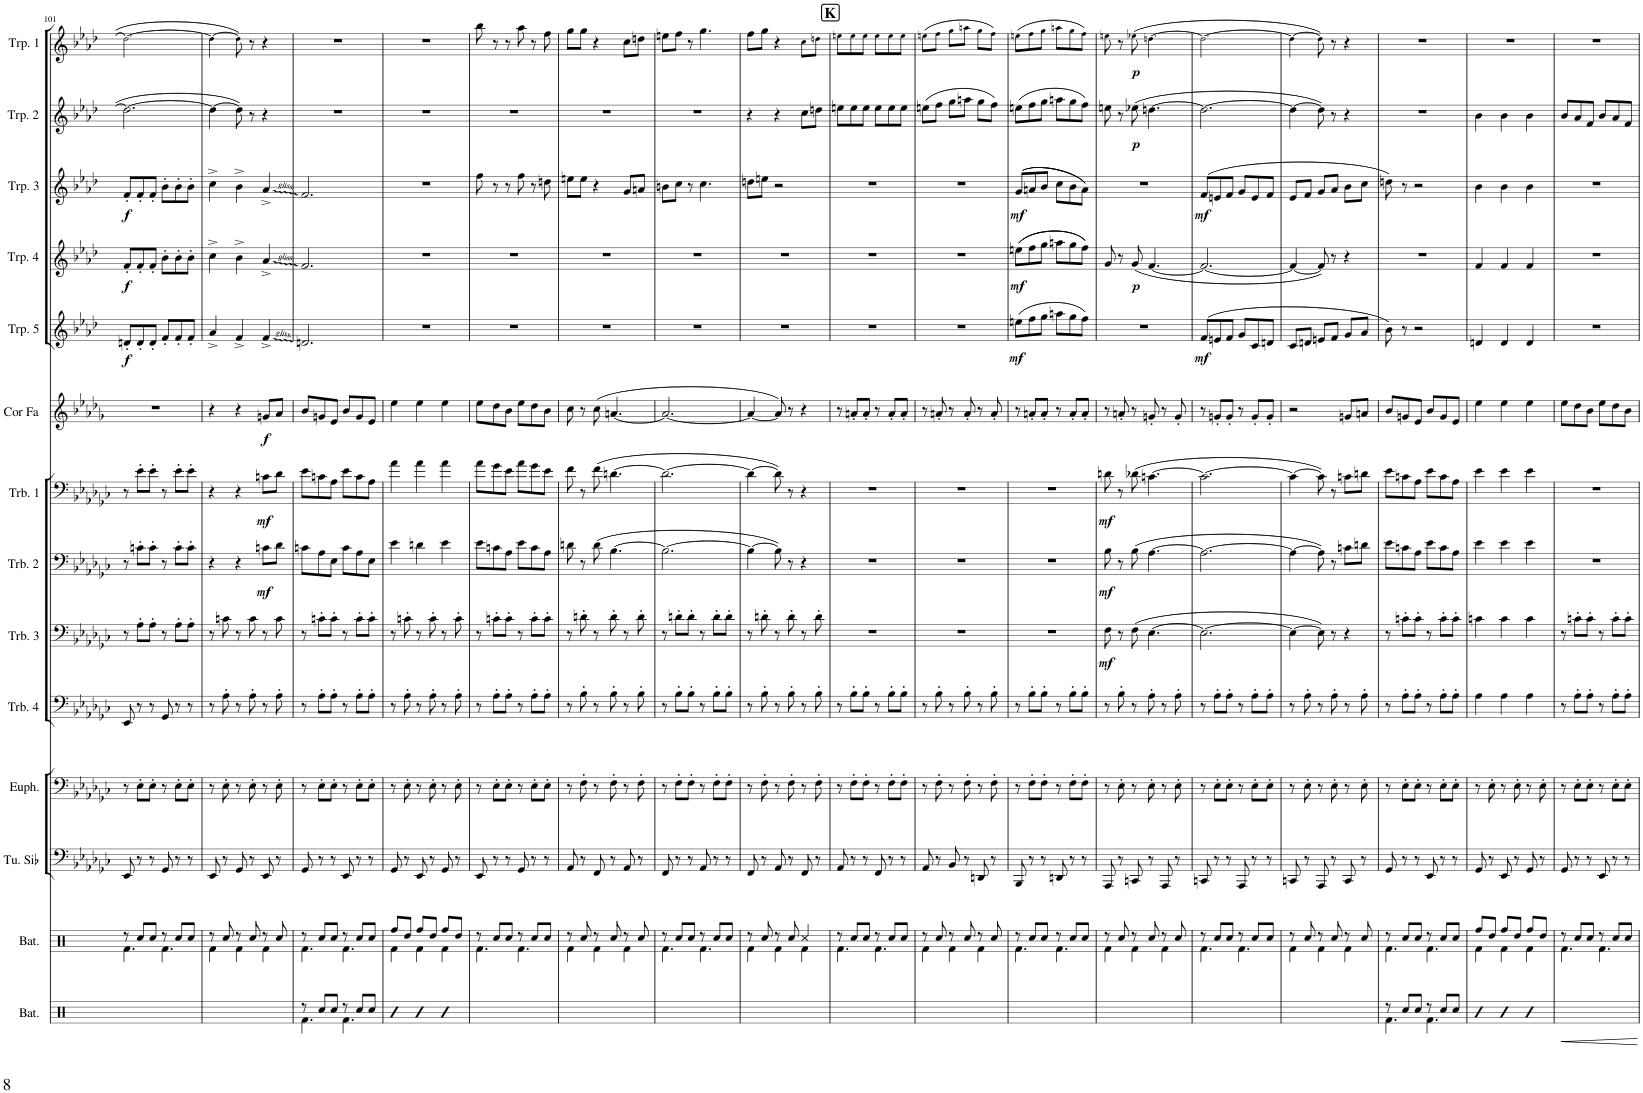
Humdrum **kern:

**kern	**dynam	**kern	**kern	**kern	**kern	**kern	**dynam	**kern	**dynam	**kern	**dynam	**kern	**dynam	**kern	**dynam	**kern	**dynam	**kern	**dynam	**kern	**dynam	**kern	**dynam
*part14	*part14	*part13	*part12	*part11	*part10	*part9	*part9	*part8	*part8	*part7	*part7	*part6	*part6	*part5	*part5	*part4	*part4	*part3	*part3	*part2	*part2	*part1	*part1
*staff14	*staff14	*staff13	*staff12	*staff11	*staff10	*staff9	*staff9	*staff8	*staff8	*staff7	*staff7	*staff6	*staff6	*staff5	*staff5	*staff4	*staff4	*staff3	*staff3	*staff2	*staff2	*staff1	*staff1
*I"Batterie	*	*I"Batterie	*I"Tuba en Sib	*I"Euphonium	*I"Trombone 4	*I"Trombone 3	*	*I"Trombone 2	*	*I"Trombone 1	*	*I"Cor en Fa	*	*I"Trompette 5	*	*I"Trompette 4	*	*I"Trompette 3	*	*I"Trompette 2	*	*I"Trompette 1	*
*I'Bat.	*	*I'Bat.	*I'Tu. Sib	*I'Euph.	*I'Trb. 4	*I'Trb. 3	*	*I'Trb. 2	*	*I'Trb. 1	*	*I'Cor Fa	*	*I'Trp. 5	*	*I'Trp. 4	*	*I'Trp. 3	*	*I'Trp. 2	*	*I'Trp. 1	*
!!LO:PB:g=z
*clefX	*	*clefX	*clefF4	*clefF4	*clefF4	*clefF4	*	*clefF4	*	*clefF4	*	*clefG2	*	*clefG2	*	*clefG2	*	*clefG2	*	*clefG2	*	*clefG2	*
*	*	*	*	*	*	*	*	*	*	*	*	*Trd4c7	*	*Trd1c2	*	*Trd1c2	*	*Trd1c2	*	*Trd1c2	*	*Trd1c2	*
*k[]	*	*k[]	*k[b-e-a-d-g-c-]	*k[b-e-a-d-g-c-]	*k[b-e-a-d-g-c-]	*k[b-e-a-d-g-c-]	*	*k[b-e-a-d-g-c-]	*	*k[b-e-a-d-g-c-]	*	*k[b-e-a-d-g-]	*	*k[b-e-a-d-]	*	*k[b-e-a-d-]	*	*k[b-e-a-d-]	*	*k[b-e-a-d-]	*	*k[b-e-a-d-]	*
*M6/8	*	*M6/8	*M6/8	*M6/8	*M6/8	*M6/8	*	*M6/8	*	*M6/8	*	*M6/8	*	*M6/8	*	*M6/8	*	*M6/8	*	*M6/8	*	*M6/8	*
=101	=101	=101	=101	=101	=101	=101	=101	=101	=101	=101	=101	=101	=101	=101	=101	=101	=101	=101	=101	=101	=101	=101	=101
*^	*	*^	*	*	*	*	*	*	*	*	*	*	*	*	*	*	*	*	*	*	*	*	*
!	!	!	!	!	!	!	!	!	!	!	!	!	!	!	!	!	!LO:DY:b	!	!LO:DY:b	!	!LO:DY:b	!	!	!	!
8r	4Rf\	.	8r	4.Rf\	8EE-/	8r	8EE-/	8r	.	8r	.	8r	.	2.r	.	8dn'/L	f	8f'/L	f	8f'/L	f	2.dd\_	.	2.dd!\_	.
8Rcc/	.	.	8Rcc/L	.	8r	8E-'\L	8r	8A-'\L	.	8cn'\L	.	8e-'\L	.	.	.	8d'/	.	8f'/	.	8f'/	.	.	.	.	.
4r	4r	.	8Rcc/J	.	8r	8E-'\J	8r	8A-'\J	.	8c'\J	.	8e-'\J	.	.	.	8d'/J	.	8f'/J	.	8f'/J	.	.	.	.	.
.	.	.	8r	4.Rf\	8GG-/	8r	8GG-/	8r	.	8r	.	8r	.	.	.	8f'/L	.	8b-'\L	.	8b-'\L	.	.	.	.	.
!	!	!LO:DY:b	!	!	!	!	!	!	!	!	!	!	!	!	!	!	!	!	!	!	!	!	!	!	!
*tremolo	*	*	*	*	*	*	*	*	*	*	*	*	*	*	*	*	*	*	*	*	*	*	*	*	*
32Rcc/LLL	4Rf\	f	8Rcc/L	.	8r	8E-'\L	8r	8A-'\L	.	8c'\L	.	8e-'\L	.	.	.	8f'/	.	8b-'\	.	8b-'\	.	.	.	.	.
32Rcc/	.	.	.	.	.	.	.	.	.	.	.	.	.	.	.	.	.	.	.	.	.	.	.	.	.
32Rcc/	.	.	.	.	.	.	.	.	.	.	.	.	.	.	.	.	.	.	.	.	.	.	.	.	.
32Rcc/	.	.	.	.	.	.	.	.	.	.	.	.	.	.	.	.	.	.	.	.	.	.	.	.	.
32Rcc/	.	.	8Rcc/J	.	8r	8E-'\J	8r	8A-'\J	.	8c'\J	.	8e-'\J	.	.	.	8f'/J	.	8b-'\J	.	8b-'\J	.	.	.	.	.
32Rcc/	.	.	.	.	.	.	.	.	.	.	.	.	.	.	.	.	.	.	.	.	.	.	.	.	.
32Rcc/	.	.	.	.	.	.	.	.	.	.	.	.	.	.	.	.	.	.	.	.	.	.	.	.	.
32Rcc/JJJ	.	.	.	.	.	.	.	.	.	.	.	.	.	.	.	.	.	.	.	.	.	.	.	.	.
*Xtremolo	*	*	*	*	*	*	*	*	*	*	*	*	*	*	*	*	*	*	*	*	*	*	*	*	*
=102	=102	=102	=102	=102	=102	=102	=102	=102	=102	=102	=102	=102	=102	=102	=102	=102	=102	=102	=102	=102	=102	=102	=102	=102	=102
8r	4Rf\	.	8r	4Rf\	8EE-/	8r	8r	8r	.	4r	.	4r	.	4r	.	4a-^/	.	4cc^\	.	4cc^\	.	4dd\_	.	4dd!\_	.
8Rcc/	.	.	8Rcc/	.	8r	8E-'\	8A-'\	8cn\	.	.	.	.	.	.	.	.	.	.	.	.	.	.	.	.	.
4r	4r	.	8r	4Rf\	8GG-/	8r	8r	8r	.	4r	.	4r	.	4r	.	4f^/	.	4b-^\	.	4b-^\	.	8dd\]	.	8dd!\]	.
.	.	.	8Rcc/	.	8r	8E-'\	8A-'\	8c\	.	.	.	.	.	.	.	.	.	.	.	.	.	8r	.	8r	.
!	!	!LO:DY:b	!	!	!	!	!	!	!	!	!LO:DY:b	!	!LO:DY:b	!	!LO:DY:b	!	!	!	!	!	!	!	!	!	!
*tremolo	*	*	*	*	*	*	*	*	*	*	*	*	*	*	*	*	*	*	*	*	*	*	*	*	*
32Rcc/LLL	4Rf\	f	8r	4Rf\	8EE-/	8r	8r	8r	.	8cn\L	mf	8cn\L	mf	8gn/L	f	4f^/	.	4a-^/	.	4a-^/	.	4r	.	4r	.
32Rcc/	.	.	.	.	.	.	.	.	.	.	.	.	.	.	.	.	.	.	.	.	.	.	.	.	.
32Rcc/	.	.	.	.	.	.	.	.	.	.	.	.	.	.	.	.	.	.	.	.	.	.	.	.	.
32Rcc/	.	.	.	.	.	.	.	.	.	.	.	.	.	.	.	.	.	.	.	.	.	.	.	.	.
32Rcc/	.	.	8Rcc/	.	8r	8E-'\	8A-'\	8c\	.	8d-\J	.	8d-\J	.	8a-/J	.	.	.	.	.	.	.	.	.	.	.
32Rcc/	.	.	.	.	.	.	.	.	.	.	.	.	.	.	.	.	.	.	.	.	.	.	.	.	.
32Rcc/	.	.	.	.	.	.	.	.	.	.	.	.	.	.	.	.	.	.	.	.	.	.	.	.	.
32Rcc/JJJ	.	.	.	.	.	.	.	.	.	.	.	.	.	.	.	.	.	.	.	.	.	.	.	.	.
*Xtremolo	*	*	*	*	*	*	*	*	*	*	*	*	*	*	*	*	*	*	*	*	*	*	*	*	*
=103	=103	=103	=103	=103	=103	=103	=103	=103	=103	=103	=103	=103	=103	=103	=103	=103	=103	=103	=103	=103	=103	=103	=103	=103	=103
8r	4.Rf\	.	8r	4.Rf\	8GG-/	8r	8r	8r	.	8cn\L	.	8e-\L	.	8b-/L	.	2.dn/	.	2.f/	.	2.f/	.	2.r	.	2.r	.
8Rcc/L	.	.	8Rcc/L	.	8r	8E-'\L	8A-'\L	8cn'\L	.	8A-\	.	8cn\	.	8gn/	.	.	.	.	.	.	.	.	.	.	.
8Rcc/J	.	.	8Rcc/J	.	8r	8E-'\J	8A-'\J	8c'\J	.	8E-\J	.	8A-\J	.	8e-/J	.	.	.	.	.	.	.	.	.	.	.
8r	4.Rf\	.	8r	4.Rf\	8EE-/	8r	8r	8r	.	8c\L	.	8e-\L	.	8b-/L	.	.	.	.	.	.	.	.	.	.	.
8Rcc/L	.	.	8Rcc/L	.	8r	8E-'\L	8A-'\L	8c'\L	.	8A-\	.	8c\	.	8g/	.	.	.	.	.	.	.	.	.	.	.
8Rcc/J	.	.	8Rcc/J	.	8r	8E-'\J	8A-'\J	8c'\J	.	8E-\J	.	8A-\J	.	8e-/J	.	.	.	.	.	.	.	.	.	.	.
*v	*v	*	*	*	*	*	*	*	*	*	*	*	*	*	*	*	*	*	*	*	*	*	*	*	*
=104	=104	=104	=104	=104	=104	=104	=104	=104	=104	=104	=104	=104	=104	=104	=104	=104	=104	=104	=104	=104	=104	=104	=104	=104
4R	.	8Rff/L	4Rf\	8GG-/	8r	8r	8r	.	4e-\	.	4a-\	.	4ee-\	.	2.r	.	2.r	.	2.r	.	2.r	.	2.r	.
.	.	8Rdd/J	.	8r	8E-'\	8A-'\	8cn'\	.	.	.	.	.	.	.	.	.	.	.	.	.	.	.	.	.
4R	.	8Rff/L	4Rf\	8EE-/	8r	8r	8r	.	4dn\	.	4a-\	.	4ee-\	.	.	.	.	.	.	.	.	.	.	.
.	.	8Rdd/J	.	8r	8E-'\	8A-'\	8c'\	.	.	.	.	.	.	.	.	.	.	.	.	.	.	.	.	.
4R	.	8Rff/L	4Rf\	8GG-/	8r	8r	8r	.	4e-\	.	4a-\	.	4ee-\	.	.	.	.	.	.	.	.	.	.	.
.	.	8Rdd/J	.	8r	8E-'\	8A-'\	8c'\	.	.	.	.	.	.	.	.	.	.	.	.	.	.	.	.	.
=105	=105	=105	=105	=105	=105	=105	=105	=105	=105	=105	=105	=105	=105	=105	=105	=105	=105	=105	=105	=105	=105	=105	=105	=105
4R	.	8r	4.Rf\	8EE-/	8r	8r	8r	.	8e-\L	.	8a-\L	.	8ee-\L	.	2.r	.	2.r	.	8ff\	.	2.r	.	8bb-\	.
.	.	8Rcc/L	.	8r	8E-'\L	8A-'\L	8cn'\L	.	8cn\	.	8g-\	.	8dd-\	.	.	.	.	.	8r	.	.	.	8r	.
4R	.	8Rcc/J	.	8r	8E-'\J	8A-'\J	8c'\J	.	8A-\J	.	8e-\J	.	8b-\J	.	.	.	.	.	8r	.	.	.	8r	.
.	.	8r	4.Rf\	8GG-/	8r	8r	8r	.	8e-\L	.	8a-\L	.	8ee-\L	.	.	.	.	.	8ff\	.	.	.	8aa-\	.
4R	.	8Rcc/L	.	8r	8E-'\L	8A-'\L	8c'\L	.	8c\	.	8g-\	.	8dd-\	.	.	.	.	.	8r	.	.	.	8r	.
.	.	8Rcc/J	.	8r	8E-'\J	8A-'\J	8c'\J	.	8A-\J	.	8e-\J	.	8b-\J	.	.	.	.	.	8ddn\	.	.	.	8ff\	.
=106	=106	=106	=106	=106	=106	=106	=106	=106	=106	=106	=106	=106	=106	=106	=106	=106	=106	=106	=106	=106	=106	=106	=106	=106
4R	.	8r	4Rf\	8AA-/	8r	8r	8r	.	8dn\	.	8f\	.	8cc\	.	2.r	.	2.r	.	8een\L	.	2.r	.	8gg\L	.
.	.	8Rcc/	.	8r	8F'\	8B-'\	8dn'\	.	8r	.	8r	.	8r	.	.	.	.	.	8ee\J	.	.	.	8gg\J	.
4R	.	8r	4Rf\	8FF/	8r	8r	8r	.	(8d\	.	(8f\	.	(8cc\	.	.	.	.	.	4r	.	.	.	4r	.
.	.	8Rcc/	.	8r	8F'\	8B-'\	8d'\	.	[4.B-\	.	[4.dn\	.	[4.an/	.	.	.	.	.	.	.	.	.	.	.
4R	.	8r	4Rf\	8AA-/	8r	8r	8r	.	.	.	.	.	.	.	.	.	.	.	8g/L	.	.	.	8cc\L	.
.	.	8Rcc/	.	8r	8F'\	8B-'\	8d'\	.	.	.	.	.	.	.	.	.	.	.	8an/J	.	.	.	8ddn\J	.
=107	=107	=107	=107	=107	=107	=107	=107	=107	=107	=107	=107	=107	=107	=107	=107	=107	=107	=107	=107	=107	=107	=107	=107	=107
4R	.	8r	4.Rf\	8FF/	8r	8r	8r	.	2.B-\_	.	2.d\_	.	2.a/_	.	2.r	.	2.r	.	8bn\L	.	2.r	.	8een\L	.
.	.	8Rcc/L	.	8r	8F'\L	8B-'\L	8dn'\L	.	.	.	.	.	.	.	.	.	.	.	8cc\J	.	.	.	8ff\J	.
4R	.	8Rcc/J	.	8r	8F'\J	8B-'\J	8d'\J	.	.	.	.	.	.	.	.	.	.	.	8r	.	.	.	8r	.
.	.	8r	4.Rf\	8AA-/	8r	8r	8r	.	.	.	.	.	.	.	.	.	.	.	4.cc\	.	.	.	4.gg\	.
4R	.	8Rcc/L	.	8r	8F'\L	8B-'\L	8d'\L	.	.	.	.	.	.	.	.	.	.	.	.	.	.	.	.	.
.	.	8Rcc/J	.	8r	8F'\J	8B-'\J	8d'\J	.	.	.	.	.	.	.	.	.	.	.	.	.	.	.	.	.
=108	=108	=108	=108	=108	=108	=108	=108	=108	=108	=108	=108	=108	=108	=108	=108	=108	=108	=108	=108	=108	=108	=108	=108	=108
4R	.	8r	4Rf\	8FF/	8r	8r	8r	.	4B-\_	.	4d\_	.	4a/_	.	2.r	.	2.r	.	8ddn\L	.	4r	.	8ff\L	.
.	.	8Rcc/	.	8r	8F'\	8B-'\	8dn'\	.	.	.	.	.	.	.	.	.	.	.	8een\J	.	.	.	8gg\J	.
4R	.	8r	4Rf\	8AA-/	8r	8r	8r	.	8B-\])	.	8d\])	.	8a/])	.	.	.	.	.	2r	.	4r	.	4r	.
.	.	8Rcc/	.	8r	8F'\	8B-'\	8d'\	.	8r	.	8r	.	8r	.	.	.	.	.	.	.	.	.	.	.
4R	.	4Rcc/	4Rf\	8FF/	8r	8r	8r	.	4r	.	4r	.	4r	.	.	.	.	.	.	.	8cc\L	.	8cc!\L	.
.	.	.	.	8r	8F'\	8B-'\	8d'\	.	.	.	.	.	.	.	.	.	.	.	.	.	8ddn\J	.	8ddn!\J	.
!!LO:REH:place=s1:a:B:cj:fs=14:t=K
=109	=109	=109	=109	=109	=109	=109	=109	=109	=109	=109	=109	=109	=109	=109	=109	=109	=109	=109	=109	=109	=109	=109	=109	=109
4R	.	8r	4.Rf\	8AA-/	8r	8r	2.r	.	2.r	.	2.r	.	8r	.	2.r	.	2.r	.	2.r	.	8een\L	.	8een!\L	.
.	.	8Rcc/L	.	8r	8F'\L	8B-'\L	.	.	.	.	.	.	8an'/L	.	.	.	.	.	.	.	8ee\	.	8ee!\	.
4R	.	8Rcc/J	.	8r	8F'\J	8B-'\J	.	.	.	.	.	.	8a'/J	.	.	.	.	.	.	.	8ee\J	.	8ee!\J	.
.	.	8r	4.Rf\	8FF/	8r	8r	.	.	.	.	.	.	8r	.	.	.	.	.	.	.	8ee\L	.	8ee!\L	.
4R	.	8Rcc/L	.	8r	8F'\L	8B-'\L	.	.	.	.	.	.	8a'/L	.	.	.	.	.	.	.	8ee\	.	8ee!\	.
.	.	8Rcc/J	.	8r	8F'\J	8B-'\J	.	.	.	.	.	.	8a'/J	.	.	.	.	.	.	.	8ee\J	.	8ee!\J	.
=110	=110	=110	=110	=110	=110	=110	=110	=110	=110	=110	=110	=110	=110	=110	=110	=110	=110	=110	=110	=110	=110	=110	=110	=110
4R	.	8r	4Rf\	8AA-/	8r	8r	2.r	.	2.r	.	2.r	.	8r	.	2.r	.	2.r	.	2.r	.	(8een\L	.	(8een!\L	.
.	.	8Rcc/	.	8r	8F'\	8B-'\	.	.	.	.	.	.	8an'/	.	.	.	.	.	.	.	8ff\J	.	8ff!\J	.
4R	.	8r	4Rf\	8BB-/	8r	8r	.	.	.	.	.	.	8r	.	.	.	.	.	.	.	8gg\L	.	8gg!\L	.
.	.	8Rcc/	.	8r	8F'\	8B-'\	.	.	.	.	.	.	8a'/	.	.	.	.	.	.	.	8aan\J	.	8aan!\J	.
4R	.	8r	4Rf\	8DDn/	8r	8r	.	.	.	.	.	.	8r	.	.	.	.	.	.	.	8gg\L	.	8gg!\L	.
.	.	8Rcc/	.	8r	8F'\	8B-'\	.	.	.	.	.	.	8a'/	.	.	.	.	.	.	.	8ff\J)	.	8ff!\J)	.
=111	=111	=111	=111	=111	=111	=111	=111	=111	=111	=111	=111	=111	=111	=111	=111	=111	=111	=111	=111	=111	=111	=111	=111	=111
!	!	!	!	!	!	!	!	!	!	!	!	!	!	!	!	!LO:DY:b	!	!LO:DY:b	!	!LO:DY:b	!	!	!	!
4R	.	8r	4.Rf\	8BBB-/	8r	8r	2.r	.	2.r	.	2.r	.	8r	.	(8een\L	mf	((8een\L	mf	((8g/L	mf	(8een\L	.	(8een!\L	.
.	.	8Rcc/L	.	8r	8F'\L	8B-'\L	.	.	.	.	.	.	8an'/L	.	8ff\	.	8ff\	.	8an/	.	8ff\	.	8ff!\	.
4R	.	8Rcc/J	.	8r	8F'\J	8B-'\J	.	.	.	.	.	.	8a'/J	.	8gg\J	.	8gg\J	.	8b-/J	.	8gg\J	.	8gg!\J	.
.	.	8r	4.Rf\	8DDn/	8r	8r	.	.	.	.	.	.	8r	.	8aan\L	.	8aan\L	.	8cc\L	.	8aan\L	.	8aan!\L	.
4R	.	8Rcc/L	.	8r	8F'\L	8B-'\L	.	.	.	.	.	.	8a'/L	.	8gg\	.	8gg\	.	8b-\	.	8gg\	.	8gg!\	.
.	.	8Rcc/J	.	8r	8F'\J	8B-'\J	.	.	.	.	.	.	8a'/J	.	8ff\J)	.	8ff\J))	.	8a\J))	.	8ff\J)	.	8ff!\J)	.
=112	=112	=112	=112	=112	=112	=112	=112	=112	=112	=112	=112	=112	=112	=112	=112	=112	=112	=112	=112	=112	=112	=112	=112	=112
!	!	!	!	!	!	!	!	!LO:DY:b	!	!LO:DY:b	!	!LO:DY:b	!	!	!	!	!	!	!	!	!	!	!	!
4R	.	8r	4Rf\	8AAA-/	8r	8r	8F\	mf	8B-\	mf	8dn\	mf	8r	.	2.r	.	8g/	.	2.r	.	8een\	.	8een!\	.
.	.	8Rcc/	.	8r	8E-'\	8B-'\	8r	.	8r	.	8r	.	8an'/	.	.	.	8r	.	.	.	8r	.	8r	.
!	!	!	!	!	!	!	!	!	!	!	!	!	!	!	!	!	!	!LO:DY:b	!	!	!	!LO:DY:b	!	!LO:DY:b
4R	.	8r	4Rf\	8CCn/	8r	8r	(8F\	.	(8B-\	.	(8d-X\	.	8r	.	.	.	(8g/	p	.	.	(8ee-X\	p	(8ee-X!\	p
.	.	8Rcc/	.	8r	8E-'\	8A-'\	[4.E-\	.	[4.A-\	.	[4.cn\	.	8gn'/	.	.	.	[4.f/	.	.	.	[4.ddn\	.	[4.ddn!\	.
4R	.	8r	4Rf\	8AAA-/	8r	8r	.	.	.	.	.	.	8r	.	.	.	.	.	.	.	.	.	.	.
.	.	8Rcc/	.	8r	8E-'\	8A-'\	.	.	.	.	.	.	8g'/	.	.	.	.	.	.	.	.	.	.	.
=113	=113	=113	=113	=113	=113	=113	=113	=113	=113	=113	=113	=113	=113	=113	=113	=113	=113	=113	=113	=113	=113	=113	=113	=113
!	!	!	!	!	!	!	!	!	!	!	!	!	!	!	!	!LO:DY:b	!	!	!	!LO:DY:b	!	!	!	!
4R	.	8r	4.Rf\	8CCn/	8r	8r	2.E-\_	.	2.A-\_	.	2.c\_	.	8r	.	(8f/L	mf	2.f/_	.	(8f/L	mf	2.dd\_	.	2.dd!\_	.
.	.	8Rcc/L	.	8r	8E-'\L	8A-'\L	.	.	.	.	.	.	8gn'/L	.	8en/	.	.	.	8en/	.	.	.	.	.
4R	.	8Rcc/J	.	8r	8E-'\J	8A-'\J	.	.	.	.	.	.	8g'/J	.	8f/J	.	.	.	8f/J	.	.	.	.	.
.	.	8r	4.Rf\	8AAA-/	8r	8r	.	.	.	.	.	.	8r	.	8g/L	.	.	.	8g/L	.	.	.	.	.
4R	.	8Rcc/L	.	8r	8E-'\L	8A-'\L	.	.	.	.	.	.	8g'/L	.	8c/	.	.	.	8e/	.	.	.	.	.
.	.	8Rcc/J	.	8r	8E-'\J	8A-'\J	.	.	.	.	.	.	8g'/J	.	8dn/J	.	.	.	8f/J	.	.	.	.	.
=114	=114	=114	=114	=114	=114	=114	=114	=114	=114	=114	=114	=114	=114	=114	=114	=114	=114	=114	=114	=114	=114	=114	=114	=114
4R	.	8r	4Rf\	8CCn/	8r	8r	4E-\_	.	4A-\_	.	4c\_	.	2r	.	8c/L	.	4f/_	.	8e-/L	.	4dd\_	.	4dd!\_	.
.	.	8Rcc/	.	8r	8E-'\	8A-'\	.	.	.	.	.	.	.	.	8dn/J	.	.	.	8f/J	.	.	.	.	.
4R	.	8r	4Rf\	8AAA-/	8r	8r	8E-\])	.	8A-\])	.	8c\])	.	.	.	8en/L	.	8f/])	.	8g/L	.	8dd\])	.	8dd!\])	.
.	.	8Rcc/	.	8r	8E-'\	8A-'\	8r	.	8r	.	8r	.	.	.	8f/J	.	8r	.	8a-/J	.	8r	.	8r	.
4R	.	8r	4Rf\	8CC/	8r	8r	4r	.	8cn\L	.	8cn\L	.	8gn/L	.	8g/L	.	4r	.	8b-\L	.	4r	.	4r	.
.	.	8Rcc/	.	8r	8E-'\	8A-'\	.	.	8dn\J	.	8dn\J	.	8an/J	.	8a-/J	.	.	.	8cc\J	.	.	.	.	.
=115	=115	=115	=115	=115	=115	=115	=115	=115	=115	=115	=115	=115	=115	=115	=115	=115	=115	=115	=115	=115	=115	=115	=115	=115
*^	*	*	*	*	*	*	*	*	*	*	*	*	*	*	*	*	*	*	*	*	*	*	*	*
8r	4.Rf\	.	8r	4.Rf\	8GG-/	8r	8r	8r	.	8e-\L	.	8e-\L	.	8b-/L	.	8b-\)	.	2.r	.	8ddn\)	.	2.r	.	2.r	.
8Rcc/L	.	.	8Rcc/L	.	8r	8E-'\L	8A-'\L	8cn'\L	.	8cn\	.	8cn\	.	8gn/	.	8r	.	.	.	8r	.	.	.	.	.
8Rcc/J	.	.	8Rcc/J	.	8r	8E-'\J	8A-'\J	8c'\J	.	8A-\J	.	8A-\J	.	8e-/J	.	2r	.	.	.	2r	.	.	.	.	.
8r	4.Rf\	.	8r	4.Rf\	8EE-/	8r	8r	8r	.	8e-\L	.	8e-\L	.	8b-/L	.	.	.	.	.	.	.	.	.	.	.
8Rcc/L	.	.	8Rcc/L	.	8r	8E-'\L	8A-'\L	8c'\L	.	8c\	.	8c\	.	8g/	.	.	.	.	.	.	.	.	.	.	.
8Rcc/J	.	.	8Rcc/J	.	8r	8E-'\J	8A-'\J	8c'\J	.	8A-\J	.	8A-\J	.	8e-/J	.	.	.	.	.	.	.	.	.	.	.
*v	*v	*	*	*	*	*	*	*	*	*	*	*	*	*	*	*	*	*	*	*	*	*	*	*	*
=116	=116	=116	=116	=116	=116	=116	=116	=116	=116	=116	=116	=116	=116	=116	=116	=116	=116	=116	=116	=116	=116	=116	=116	=116
4R	.	8Rff/L	4Rf\	8GG-/	8r	4A-\	4cn\	.	4e-\	.	4e-\	.	4ee-\	.	4dn/	.	4f/	.	4b-\	.	4b-\	.	2.r	.
.	.	8Rdd/J	.	8r	8E-'\	.	.	.	.	.	.	.	.	.	.	.	.	.	.	.	.	.	.	.
4R	.	8Rff/L	4Rf\	8EE-/	8r	4A-\	4c\	.	4e-\	.	4e-\	.	4ee-\	.	4d/	.	4f/	.	4b-\	.	4b-\	.	.	.
.	.	8Rdd/J	.	8r	8E-'\	.	.	.	.	.	.	.	.	.	.	.	.	.	.	.	.	.	.	.
4R	.	8Rff/L	4Rf\	8GG-/	8r	4A-\	4c\	.	4e-\	.	4e-\	.	4ee-\	.	4d/	.	4f/	.	4b-\	.	4b-\	.	.	.
.	.	8Rdd/J	.	8r	8E-'\	.	.	.	.	.	.	.	.	.	.	.	.	.	.	.	.	.	.	.
=117	=117	=117	=117	=117	=117	=117	=117	=117	=117	=117	=117	=117	=117	=117	=117	=117	=117	=117	=117	=117	=117	=117	=117	=117
4R	.	8r	4.Rf\	8GG-/	8r	8r	8r	.	2.r	.	2.r	.	8ee-\L	.	2.r	.	2.r	.	2.r	.	8b-/L	.	2.r	.
.	.	8Rcc/L	.	8r	8E-'\L	8A-'\L	8cn'\L	.	.	.	.	.	8dd-\	.	.	.	.	.	.	.	8a-/	.	.	.
4R	.	8Rcc/J	.	8r	8E-'\J	8A-'\J	8c'\J	.	.	.	.	.	8b-\J	.	.	.	.	.	.	.	8f/J	.	.	.
.	.	8r	4.Rf\	8EE-/	8r	8r	8r	.	.	.	.	.	8ee-\L	.	.	.	.	.	.	.	8b-/L	.	.	.
4R	.	8Rcc/L	.	8r	8E-'\L	8A-'\L	8c'\L	.	.	.	.	.	8dd-\	.	.	.	.	.	.	.	8a-/	.	.	.
.	.	8Rcc/J	.	8r	8E-'\J	8A-'\J	8c'\J	.	.	.	.	.	8b-\J	.	.	.	.	.	.	.	8f/J	.	.	.
*	*	*v	*v	*	*	*	*	*	*	*	*	*	*	*	*	*	*	*	*	*	*	*	*	*
=	=	=	=	=	=	=	=	=	=	=	=	=	=	=	=	=	=	=	=	=	=	=	=
*-	*-	*-	*-	*-	*-	*-	*-	*-	*-	*-	*-	*-	*-	*-	*-	*-	*-	*-	*-	*-	*-	*-	*-
